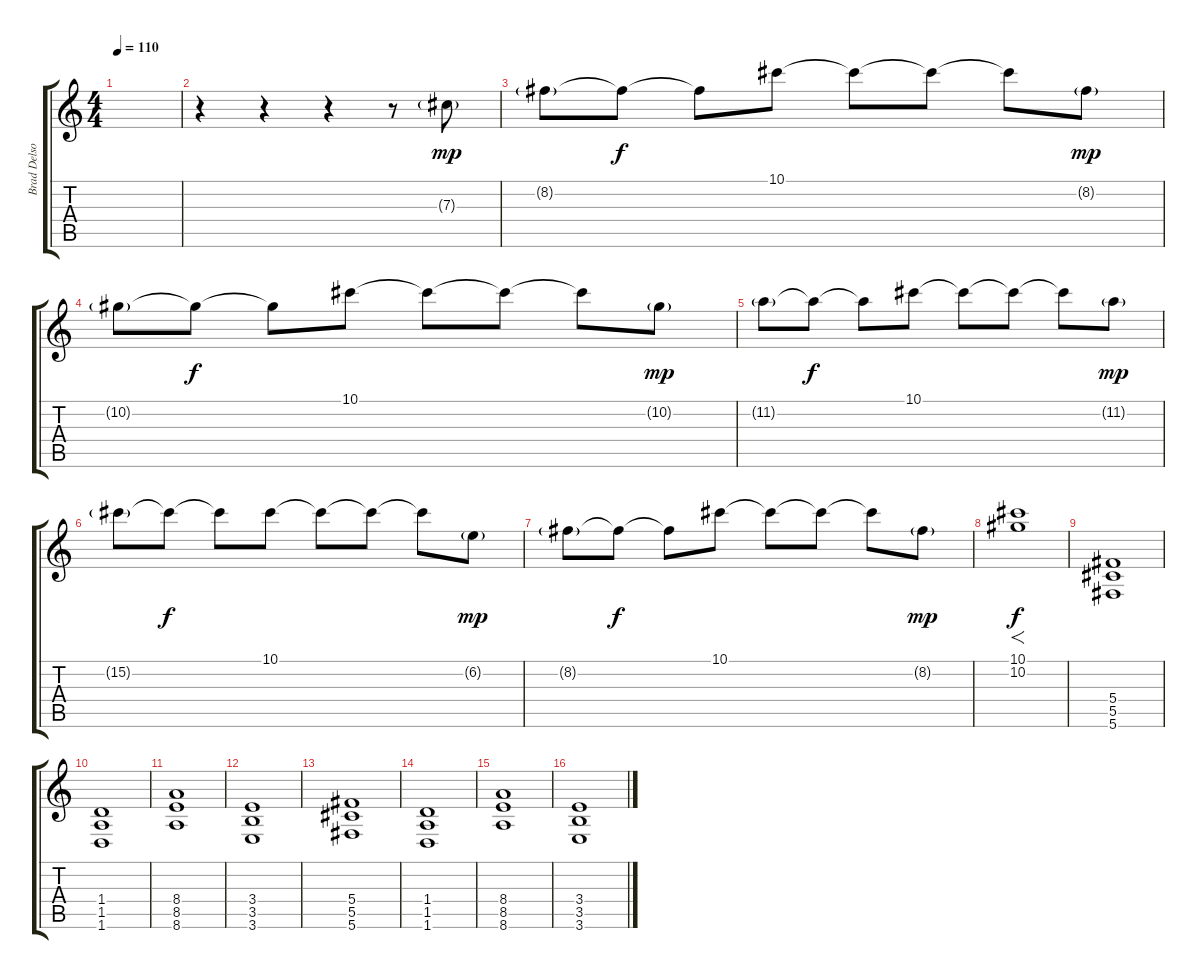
\track ("Brad Delson (Main Guitar)" "Brad Delso") {instrument distortionguitar}
\staff {score tabs}
\tuning (Eb4 Bb3 Gb3 Db3 Ab2 Db2) {hide}
\ts (4 4)
\tempo 110
\clef g2
\ks c
|
r.4 r.4 r.4 r.8 7.3{g}.8{dy mp instrument electricguitarclean} |
8.2{g}.8 8.2{t}.8{dy f} 8.2{t}.8 10.1.8 10.1{t}.8 10.1{t}.8 10.1{t}.8 8.2{g}.8{dy mp} |
10.2{g}.8 10.2{t}.8{dy f} 10.2{t}.8 10.1.8 10.1{t}.8 10.1{t}.8 10.1{t}.8 10.2{g}.8{dy mp} |
11.2{g}.8 11.2{t}.8{dy f} 11.2{t}.8 10.1.8 10.1{t}.8 10.1{t}.8 10.1{t}.8 11.2{g}.8{dy mp} |
15.2{g}.8 15.2{t}.8{dy f} 15.2{t}.8 10.1.8 10.1{t}.8 10.1{t}.8 10.1{t}.8 6.2{g}.8{dy mp} |
8.2{g}.8{instrument electricguitarclean} 8.2{t}.8{dy f} 8.2{t}.8 10.1.8 10.1{t}.8 10.1{t}.8 10.1{t}.8 8.2{g}.8{dy mp} |
(10.1 10.2).1{f dy f instrument distortionguitar} |
(5.4 5.5 5.6).1 |
(1.4 1.5 1.6).1 |
(8.4 8.5 8.6).1 |
(3.4 3.5 3.6).1 |
(5.4 5.5 5.6).1 |
(1.4 1.5 1.6).1 |
(8.4 8.5 8.6).1 |
(3.4 3.5 3.6).1
